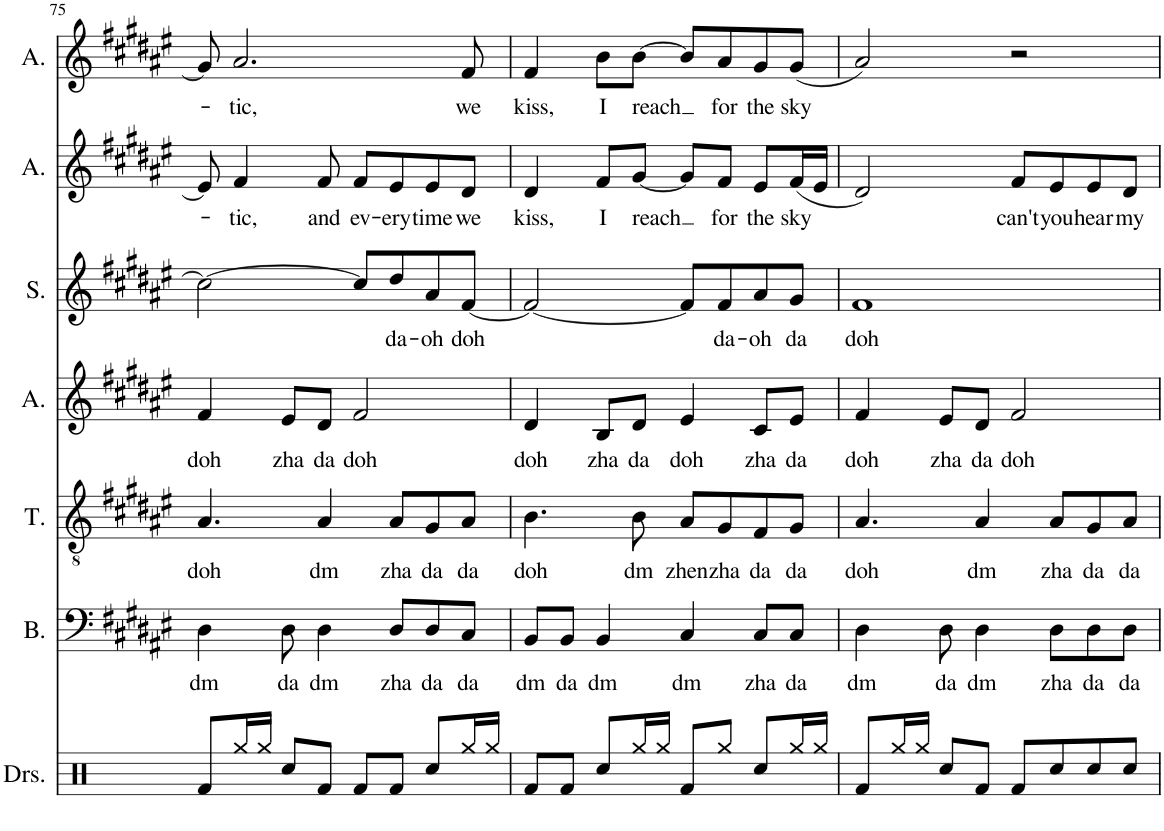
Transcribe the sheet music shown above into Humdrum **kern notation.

**kern	**kern	**text	**kern	**text	**kern	**text	**kern	**text	**kern	**text	**kern	**text
*part7	*part6	*part6	*part5	*part5	*part4	*part4	*part3	*part3	*part2	*part2	*part1	*part1
*staff7	*staff6	*staff6	*staff5	*staff5	*staff4	*staff4	*staff3	*staff3	*staff2	*staff2	*staff1	*staff1
*I"Drumset	*I"Bass	*	*I"Tenor	*	*I"Alto	*	*I"Soprano	*	*I"Alto	*	*I"Alto	*
*I'Drs.	*I'B.	*	*I'T.	*	*I'A.	*	*I'S.	*	*I'A.	*	*I'A.	*
!!LO:PB:g=z
*clefX	*clefF4	*	*clefGv2	*	*clefG2	*	*clefG2	*	*clefG2	*	*clefG2	*
*k[]	*k[f#c#g#d#a#e#]	*	*k[f#c#g#d#a#e#]	*	*k[f#c#g#d#a#e#]	*	*k[f#c#g#d#a#e#]	*	*k[f#c#g#d#a#e#]	*	*k[f#c#g#d#a#e#]	*
*M4/4	*M4/4	*	*M4/4	*	*M4/4	*	*M4/4	*	*M4/4	*	*M4/4	*
=75	=75	=75	=75	=75	=75	=75	=75	=75	=75	=75	=75	=75
!	!	!LO:LY:b	!	!LO:LY:b	!	!LO:LY:b	!	!	!	!	!	!
8Rf/L	4D#\	dm	4.A#/	doh	4f#/	doh	2cc#\_	.	8e#/]	.	8g#/]	.
!	!	!	!	!	!	!	!	!	!	!LO:LY:b	!	!LO:LY:b
16Rgg/L	.	.	.	.	.	.	.	.	4f#/	-tic,	2.a#/	-tic,
16Rgg/JJ	.	.	.	.	.	.	.	.	.	.	.	.
!	!	!LO:LY:b	!	!	!	!LO:LY:b	!	!	!	!	!	!
8Rcc/L	8D#\	da	.	.	8e#/L	zha	.	.	.	.	.	.
!	!	!LO:LY:b	!	!LO:LY:b	!	!LO:LY:b	!	!	!	!LO:LY:b	!	!
8Rf/J	4D#\	dm	4A#/	dm	8d#/J	da	.	.	8f#/	and	.	.
!	!	!	!	!	!	!LO:LY:b	!	!	!	!LO:LY:b	!	!
8Rf/L	.	.	.	.	2f#/	doh	8cc#/L]	.	8f#/L	ev-	.	.
!	!	!LO:LY:b	!	!LO:LY:b	!	!	!	!LO:LY:b	!	!LO:LY:b	!	!
8Rf/J	8D#/L	zha	8A#/L	zha	.	.	8dd#/	da-	8e#/	-ery	.	.
!	!	!LO:LY:b	!	!LO:LY:b	!	!	!	!LO:LY:b	!	!LO:LY:b	!	!
8Rcc/L	8D#/	da	8G#/	da	.	.	8a#/	-oh	8e#/	time	.	.
!	!	!LO:LY:b	!	!LO:LY:b	!	!	!	!LO:LY:b	!	!LO:LY:b	!	!LO:LY:b
16Rgg/L	8C#/J	da	8A#/J	da	.	.	[8f#/J	doh	8d#/J	we	8f#/	we
16Rgg/JJ	.	.	.	.	.	.	.	.	.	.	.	.
=76	=76	=76	=76	=76	=76	=76	=76	=76	=76	=76	=76	=76
!	!	!LO:LY:b	!	!LO:LY:b	!	!LO:LY:b	!	!	!	!LO:LY:b	!	!LO:LY:b
8Rf/L	8BB/L	dm	4.B\	doh	4d#/	doh	2f#/_	.	4d#/	kiss,	4f#/	kiss,
!	!	!LO:LY:b	!	!	!	!	!	!	!	!	!	!
8Rf/J	8BB/J	da	.	.	.	.	.	.	.	.	.	.
!	!	!LO:LY:b	!	!	!	!LO:LY:b	!	!	!	!LO:LY:b	!	!LO:LY:b
8Rcc/L	4BB/	dm	.	.	8B/L	zha	.	.	8f#/L	I	8b\L	I
!	!	!	!	!LO:LY:b	!	!LO:LY:b	!	!	!	!LO:LY:b	!	!LO:LY:b
16Rgg/L	.	.	8B\	dm	8d#/J	da	.	.	[8g#/J	reach	[8b\J	reach
16Rgg/JJ	.	.	.	.	.	.	.	.	.	.	.	.
!	!	!LO:LY:b	!	!LO:LY:b	!	!LO:LY:b	!	!	!	!	!	!
8Rf/L	4C#/	dm	8A#/L	zhen	4e#/	doh	8f#/L]	.	8g#/L]	.	8b/L]	.
!	!	!	!	!LO:LY:b	!	!	!	!LO:LY:b	!	!LO:LY:b	!	!LO:LY:b
8Rgg/J	.	.	8G#/	zha	.	.	8f#/	da-	8f#/J	for	8a#/	for
!	!	!LO:LY:b	!	!LO:LY:b	!	!LO:LY:b	!	!LO:LY:b	!	!LO:LY:b	!	!LO:LY:b
8Rcc/L	8C#/L	zha	8F#/	da	8c#/L	zha	8a#/	-oh	8e#/L	the	8g#/	the
!	!	!LO:LY:b	!	!LO:LY:b	!	!LO:LY:b	!	!LO:LY:b	!	!LO:LY:b	!	!LO:LY:b
16Rgg/L	8C#/J	da	8G#/J	da	8e#/J	da	8g#/J	da	(16f#/L	sky	(8g#/J	sky
16Rgg/JJ	.	.	.	.	.	.	.	.	16e#/JJ	.	.	.
=77	=77	=77	=77	=77	=77	=77	=77	=77	=77	=77	=77	=77
!	!	!LO:LY:b	!	!LO:LY:b	!	!LO:LY:b	!	!LO:LY:b	!	!	!	!
8Rf/L	4D#\	dm	4.A#/	doh	4f#/	doh	1f#	doh	2d#/)	.	2a#/)	.
16Rgg/L	.	.	.	.	.	.	.	.	.	.	.	.
16Rgg/JJ	.	.	.	.	.	.	.	.	.	.	.	.
!	!	!LO:LY:b	!	!	!	!LO:LY:b	!	!	!	!	!	!
8Rcc/L	8D#\	da	.	.	8e#/L	zha	.	.	.	.	.	.
!	!	!LO:LY:b	!	!LO:LY:b	!	!LO:LY:b	!	!	!	!	!	!
8Rf/J	4D#\	dm	4A#/	dm	8d#/J	da	.	.	.	.	.	.
!	!	!	!	!	!	!LO:LY:b	!	!	!	!LO:LY:b	!	!
8Rf/L	.	.	.	.	2f#/	doh	.	.	8f#/L	can't	2r	.
!	!	!LO:LY:b	!	!LO:LY:b	!	!	!	!	!	!LO:LY:b	!	!
8Rcc/	8D#\L	zha	8A#/L	zha	.	.	.	.	8e#/	you	.	.
!	!	!LO:LY:b	!	!LO:LY:b	!	!	!	!	!	!LO:LY:b	!	!
8Rcc/	8D#\	da	8G#/	da	.	.	.	.	8e#/	hear	.	.
!	!	!LO:LY:b	!	!LO:LY:b	!	!	!	!	!	!LO:LY:b	!	!
8Rcc/J	8D#\J	da	8A#/J	da	.	.	.	.	8d#/J	my	.	.
=	=	=	=	=	=	=	=	=	=	=	=	=
*-	*-	*-	*-	*-	*-	*-	*-	*-	*-	*-	*-	*-
